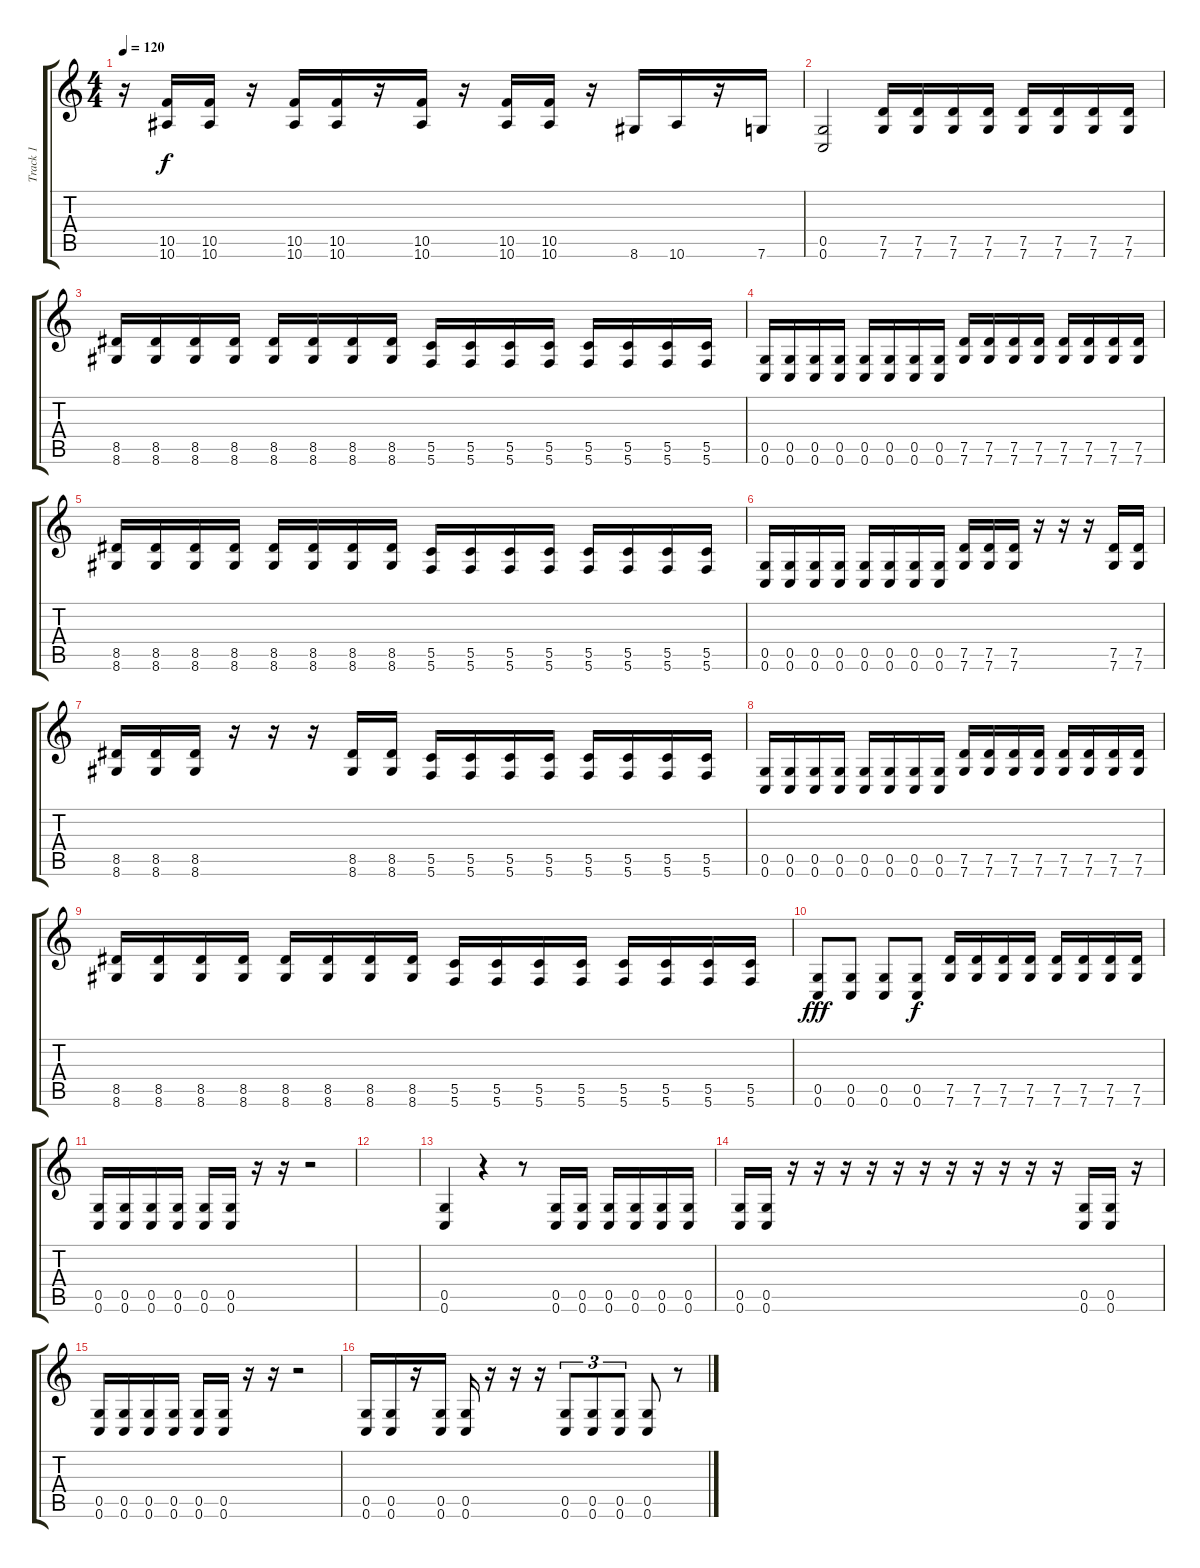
\track ("Track 1" "Track 1") {instrument distortionguitar}
\staff {score tabs}
\tuning (D4 A3 F3 C3 G2 C2) {hide}
\ts (4 4)
\tempo 120
\clef g2
\ks c
r.16{dy f} (10.5 10.6).16 (10.5 10.6).16 r.16 (10.5 10.6).16 (10.5 10.6).16 r.16 (10.5 10.6).16 r.16 (10.5 10.6).16 (10.5 10.6).16 r.16 8.6.16 10.6.16 r.16 7.6.16 |
(0.5 0.6).2 (7.5 7.6).16 (7.5 7.6).16 (7.5 7.6).16 (7.5 7.6).16 (7.5 7.6).16 (7.5 7.6).16 (7.5 7.6).16 (7.5 7.6).16 |
(8.5 8.6).16 (8.5 8.6).16 (8.5 8.6).16 (8.5 8.6).16 (8.5 8.6).16 (8.5 8.6).16 (8.5 8.6).16 (8.5 8.6).16 (5.5 5.6).16 (5.5 5.6).16 (5.5 5.6).16 (5.5 5.6).16 (5.5 5.6).16 (5.5 5.6).16 (5.5 5.6).16 (5.5 5.6).16 |
(0.5 0.6).16 (0.5 0.6).16 (0.5 0.6).16 (0.5 0.6).16 (0.5 0.6).16 (0.5 0.6).16 (0.5 0.6).16 (0.5 0.6).16 (7.5 7.6).16 (7.5 7.6).16 (7.5 7.6).16 (7.5 7.6).16 (7.5 7.6).16 (7.5 7.6).16 (7.5 7.6).16 (7.5 7.6).16 |
(8.5 8.6).16 (8.5 8.6).16 (8.5 8.6).16 (8.5 8.6).16 (8.5 8.6).16 (8.5 8.6).16 (8.5 8.6).16 (8.5 8.6).16 (5.5 5.6).16 (5.5 5.6).16 (5.5 5.6).16 (5.5 5.6).16 (5.5 5.6).16 (5.5 5.6).16 (5.5 5.6).16 (5.5 5.6).16 |
(0.5 0.6).16 (0.5 0.6).16 (0.5 0.6).16 (0.5 0.6).16 (0.5 0.6).16 (0.5 0.6).16 (0.5 0.6).16 (0.5 0.6).16 (7.5 7.6).16 (7.5 7.6).16 (7.5 7.6).16 r.16 r.16 r.16 (7.5 7.6).16 (7.5 7.6).16 |
(8.5 8.6).16 (8.5 8.6).16 (8.5 8.6).16 r.16 r.16 r.16 (8.5 8.6).16 (8.5 8.6).16 (5.5 5.6).16 (5.5 5.6).16 (5.5 5.6).16 (5.5 5.6).16 (5.5 5.6).16 (5.5 5.6).16 (5.5 5.6).16 (5.5 5.6).16 |
(0.5 0.6).16 (0.5 0.6).16 (0.5 0.6).16 (0.5 0.6).16 (0.5 0.6).16 (0.5 0.6).16 (0.5 0.6).16 (0.5 0.6).16 (7.5 7.6).16 (7.5 7.6).16 (7.5 7.6).16 (7.5 7.6).16 (7.5 7.6).16 (7.5 7.6).16 (7.5 7.6).16 (7.5 7.6).16 |
(8.5 8.6).16 (8.5 8.6).16 (8.5 8.6).16 (8.5 8.6).16 (8.5 8.6).16 (8.5 8.6).16 (8.5 8.6).16 (8.5 8.6).16 (5.5 5.6).16 (5.5 5.6).16 (5.5 5.6).16 (5.5 5.6).16 (5.5 5.6).16 (5.5 5.6).16 (5.5 5.6).16 (5.5 5.6).16 |
(0.5 0.6).8{dy fff} (0.5 0.6).8 (0.5 0.6).8 (0.5 0.6).8{dy f} (7.5 7.6).16 (7.5 7.6).16 (7.5 7.6).16 (7.5 7.6).16 (7.5 7.6).16 (7.5 7.6).16 (7.5 7.6).16 (7.5 7.6).16 |
(0.5 0.6).16 (0.5 0.6).16 (0.5 0.6).16 (0.5 0.6).16 (0.5 0.6).16 (0.5 0.6).16 r.16 r.16 r.2 |
|
(0.5 0.6).4 r.4 r.8 (0.5 0.6).16 (0.5 0.6).16 (0.5 0.6).16 (0.5 0.6).16 (0.5 0.6).16 (0.5 0.6).16 |
(0.5 0.6).16 (0.5 0.6).16 r.16 r.16 r.16 r.16 r.16 r.16 r.16 r.16 r.16 r.16 r.16 (0.5 0.6).16 (0.5 0.6).16 r.16 |
(0.5 0.6).16 (0.5 0.6).16 (0.5 0.6).16 (0.5 0.6).16 (0.5 0.6).16 (0.5 0.6).16 r.16 r.16 r.2 |
(0.5 0.6).16 (0.5 0.6).16 r.16 (0.5 0.6).16 (0.5 0.6).16 r.16 r.16 r.16 (0.5 0.6).8{tu (3 2)} (0.5 0.6).8{tu (3 2)} (0.5 0.6).8{tu (3 2)} (0.5 0.6).8 r.8
